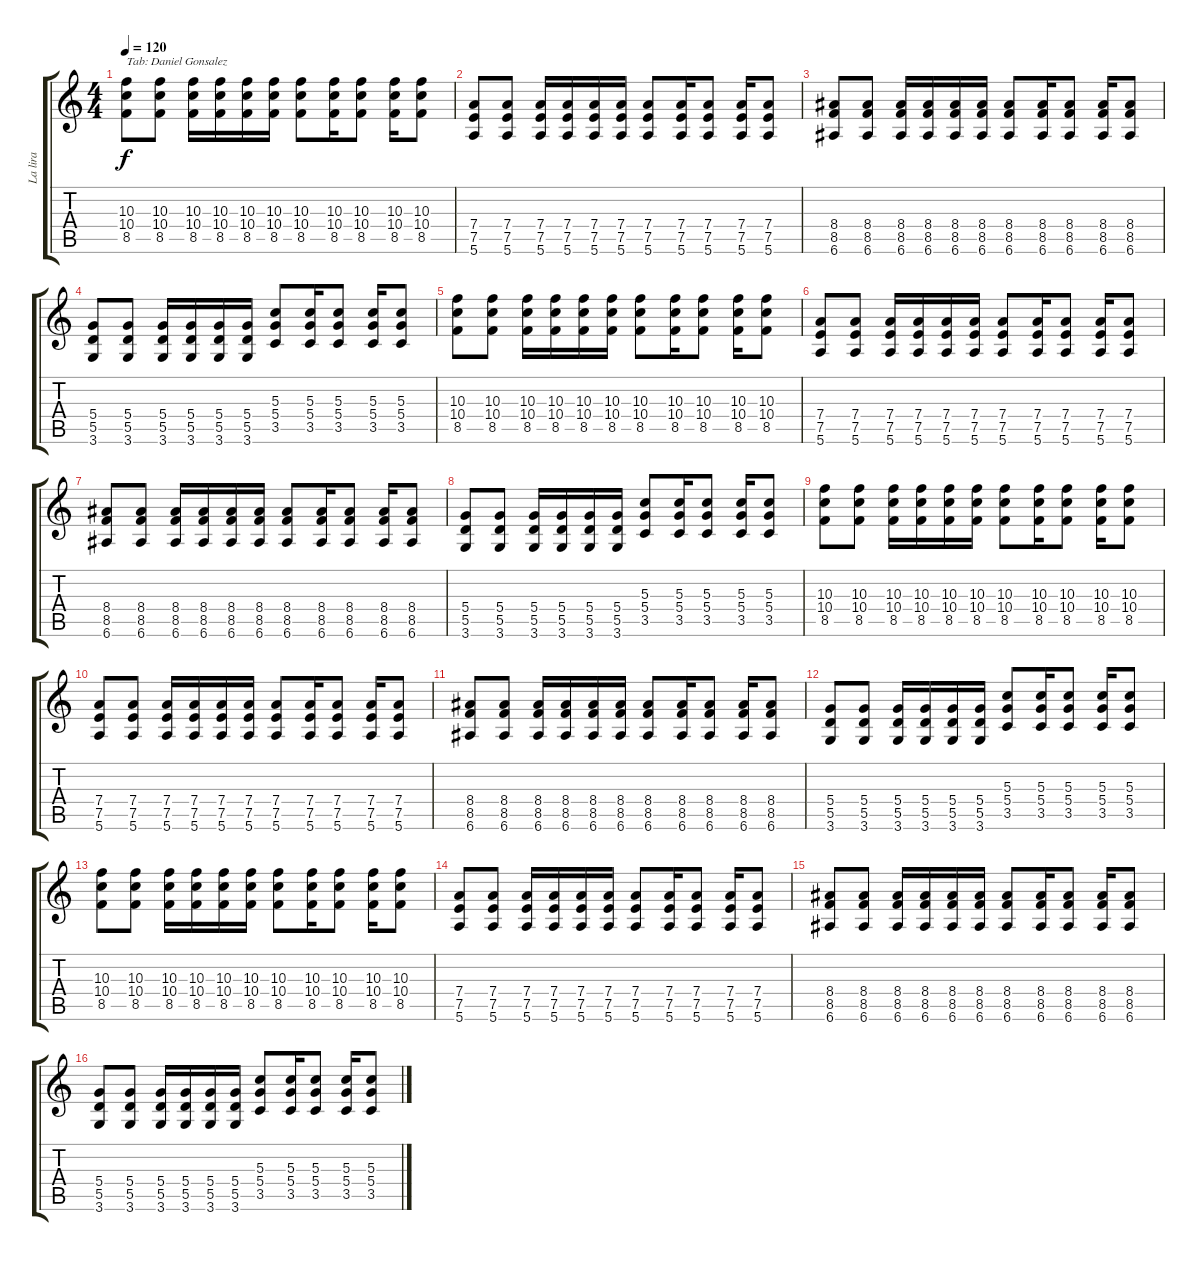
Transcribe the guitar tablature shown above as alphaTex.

\track ("La lira" "La lira") {instrument overdrivenguitar}
\staff {score tabs}
\tuning (E4 B3 G3 D3 A2 E2) {hide}
\ts (4 4)
\tempo 120
\clef g2
\ks c
(10.3 10.4 8.5).8{txt "Tab: Daniel Gonsalez" dy f instrument overdrivenguitar} (10.3 10.4 8.5).8 (10.3 10.4 8.5).16 (10.3 10.4 8.5).16 (10.3 10.4 8.5).16 (10.3 10.4 8.5).16 (10.3 10.4 8.5).8 (10.3 10.4 8.5).16 (10.3 10.4 8.5).8 (10.3 10.4 8.5).16 (10.3 10.4 8.5).8 |
(7.4 7.5 5.6).8 (7.4 7.5 5.6).8 (7.4 7.5 5.6).16 (7.4 7.5 5.6).16 (7.4 7.5 5.6).16 (7.4 7.5 5.6).16 (7.4 7.5 5.6).8 (7.4 7.5 5.6).16 (7.4 7.5 5.6).8 (7.4 7.5 5.6).16 (7.4 7.5 5.6).8 |
(8.4 8.5 6.6).8 (8.4 8.5 6.6).8 (8.4 8.5 6.6).16 (8.4 8.5 6.6).16 (8.4 8.5 6.6).16 (8.4 8.5 6.6).16 (8.4 8.5 6.6).8 (8.4 8.5 6.6).16 (8.4 8.5 6.6).8 (8.4 8.5 6.6).16 (8.4 8.5 6.6).8 |
(5.4 5.5 3.6).8 (5.4 5.5 3.6).8 (5.4 5.5 3.6).16 (5.4 5.5 3.6).16 (5.4 5.5 3.6).16 (5.4 5.5 3.6).16 (5.3 5.4 3.5).8 (5.3 5.4 3.5).16 (5.3 5.4 3.5).8 (5.3 5.4 3.5).16 (5.3 5.4 3.5).8 |
(10.3 10.4 8.5).8 (10.3 10.4 8.5).8 (10.3 10.4 8.5).16 (10.3 10.4 8.5).16 (10.3 10.4 8.5).16 (10.3 10.4 8.5).16 (10.3 10.4 8.5).8 (10.3 10.4 8.5).16 (10.3 10.4 8.5).8 (10.3 10.4 8.5).16 (10.3 10.4 8.5).8 |
(7.4 7.5 5.6).8 (7.4 7.5 5.6).8 (7.4 7.5 5.6).16 (7.4 7.5 5.6).16 (7.4 7.5 5.6).16 (7.4 7.5 5.6).16 (7.4 7.5 5.6).8 (7.4 7.5 5.6).16 (7.4 7.5 5.6).8 (7.4 7.5 5.6).16 (7.4 7.5 5.6).8 |
(8.4 8.5 6.6).8 (8.4 8.5 6.6).8 (8.4 8.5 6.6).16 (8.4 8.5 6.6).16 (8.4 8.5 6.6).16 (8.4 8.5 6.6).16 (8.4 8.5 6.6).8 (8.4 8.5 6.6).16 (8.4 8.5 6.6).8 (8.4 8.5 6.6).16 (8.4 8.5 6.6).8 |
(5.4 5.5 3.6).8 (5.4 5.5 3.6).8 (5.4 5.5 3.6).16 (5.4 5.5 3.6).16 (5.4 5.5 3.6).16 (5.4 5.5 3.6).16 (5.3 5.4 3.5).8 (5.3 5.4 3.5).16 (5.3 5.4 3.5).8 (5.3 5.4 3.5).16 (5.3 5.4 3.5).8 |
(10.3 10.4 8.5).8 (10.3 10.4 8.5).8 (10.3 10.4 8.5).16 (10.3 10.4 8.5).16 (10.3 10.4 8.5).16 (10.3 10.4 8.5).16 (10.3 10.4 8.5).8 (10.3 10.4 8.5).16 (10.3 10.4 8.5).8 (10.3 10.4 8.5).16 (10.3 10.4 8.5).8 |
(7.4 7.5 5.6).8 (7.4 7.5 5.6).8 (7.4 7.5 5.6).16 (7.4 7.5 5.6).16 (7.4 7.5 5.6).16 (7.4 7.5 5.6).16 (7.4 7.5 5.6).8 (7.4 7.5 5.6).16 (7.4 7.5 5.6).8 (7.4 7.5 5.6).16 (7.4 7.5 5.6).8 |
(8.4 8.5 6.6).8 (8.4 8.5 6.6).8 (8.4 8.5 6.6).16 (8.4 8.5 6.6).16 (8.4 8.5 6.6).16 (8.4 8.5 6.6).16 (8.4 8.5 6.6).8 (8.4 8.5 6.6).16 (8.4 8.5 6.6).8 (8.4 8.5 6.6).16 (8.4 8.5 6.6).8 |
(5.4 5.5 3.6).8 (5.4 5.5 3.6).8 (5.4 5.5 3.6).16 (5.4 5.5 3.6).16 (5.4 5.5 3.6).16 (5.4 5.5 3.6).16 (5.3 5.4 3.5).8 (5.3 5.4 3.5).16 (5.3 5.4 3.5).8 (5.3 5.4 3.5).16 (5.3 5.4 3.5).8 |
(10.3 10.4 8.5).8 (10.3 10.4 8.5).8 (10.3 10.4 8.5).16 (10.3 10.4 8.5).16 (10.3 10.4 8.5).16 (10.3 10.4 8.5).16 (10.3 10.4 8.5).8 (10.3 10.4 8.5).16 (10.3 10.4 8.5).8 (10.3 10.4 8.5).16 (10.3 10.4 8.5).8 |
(7.4 7.5 5.6).8 (7.4 7.5 5.6).8 (7.4 7.5 5.6).16 (7.4 7.5 5.6).16 (7.4 7.5 5.6).16 (7.4 7.5 5.6).16 (7.4 7.5 5.6).8 (7.4 7.5 5.6).16 (7.4 7.5 5.6).8 (7.4 7.5 5.6).16 (7.4 7.5 5.6).8 |
(8.4 8.5 6.6).8 (8.4 8.5 6.6).8 (8.4 8.5 6.6).16 (8.4 8.5 6.6).16 (8.4 8.5 6.6).16 (8.4 8.5 6.6).16 (8.4 8.5 6.6).8 (8.4 8.5 6.6).16 (8.4 8.5 6.6).8 (8.4 8.5 6.6).16 (8.4 8.5 6.6).8 |
(5.4 5.5 3.6).8 (5.4 5.5 3.6).8 (5.4 5.5 3.6).16 (5.4 5.5 3.6).16 (5.4 5.5 3.6).16 (5.4 5.5 3.6).16 (5.3 5.4 3.5).8 (5.3 5.4 3.5).16 (5.3 5.4 3.5).8 (5.3 5.4 3.5).16 (5.3 5.4 3.5).8
